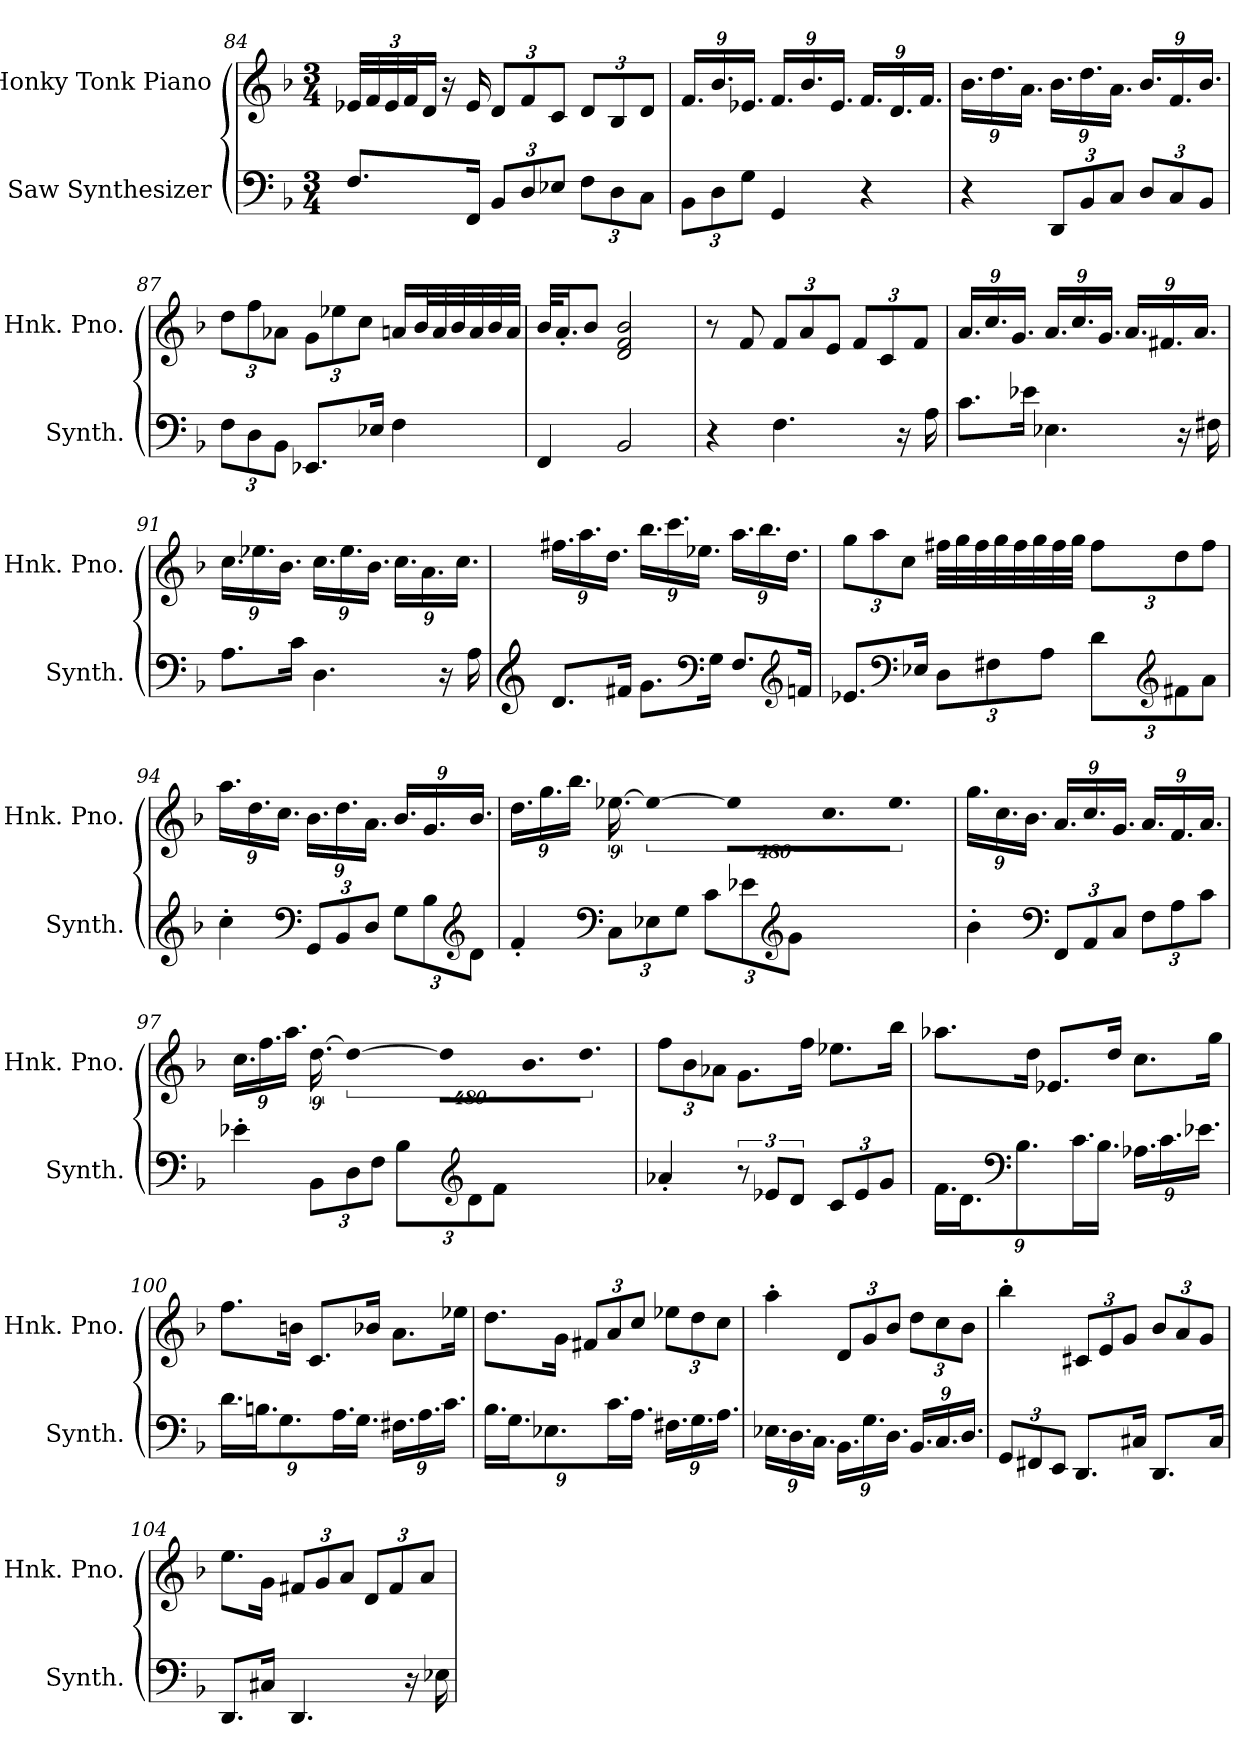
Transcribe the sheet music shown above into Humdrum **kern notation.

**kern	**kern
*part2	*part1
*staff2	*staff1
*I"Saw Synthesizer	*I"Honky Tonk Piano
*I'Synth.	*I'Hnk. Pno.
!!LO:LB:g=z
*clefF4	*clefG2
*k[b-]	*k[b-]
*M3/4	*M3/4
*	*Xbrackettup
=84	=84
8.F/L	48e-X/LLL
.	48f/
.	48e-/
.	48f/J
.	24d/JJ
.	16r
16FF/Jk	16e-/
*Xbrackettup	*
12BB-/L	12d/L
12D/	12f/
12E-X/J	12c/J
12F\L	12d/L
12D\	12B-/
12C\J	12d/J
=85	=85
12BB-\L	18.f/LL
12D\	18.b-/
12G\J	18.e-X/JJ
4GG/	18.f/LL
.	18.b-/
.	18.e-/JJ
4r	18.f/LL
.	18.d/
.	18.f/JJ
!!LO:LB:g=z
=86	=86
4r	18.b-\LL
.	18.dd\
.	18.a\JJ
12DD/L	18.b-\LL
12BB-/	18.dd\
12C/J	18.a\JJ
12D/L	18.b-/LL
12C/	18.f/
12BB-/J	18.b-/JJ
=87	=87
12F\L	12dd\L
12D\	12ff\
12BB-\J	12a-X\J
8.EE-X/L	12g\L
.	12ee-X\
.	12cc\J
16E-X/Jk	.
4F\	16an/LL
.	32b-/L
.	32a/
.	32b-/
.	32a/
.	32b-/
.	32a/JJJ
=88	=88
4FF/	32b-/KLL
.	16.a'/J
.	8b-/J
2BB-/	2d/ 2f/ 2b-/
!!LO:LB:g=z
=89	=89
4r	8r
.	8f/
4.F\	12f/L
.	12a/
.	12e/J
.	12f/L
.	12c/
16r	.
.	12f/J
16A\	.
=90	=90
8.c\L	18.a/LL
.	18.cc/
.	18.g/JJ
16e-X\Jk	.
4.E-X\	18.a/LL
.	18.cc/
.	18.g/JJ
.	18.a/LL
.	18.f#X/
16r	.
.	18.a/JJ
16F#X\	.
=91	=91
8.A\L	18.cc\LL
.	18.ee-X\
.	18.b-\JJ
16c\Jk	.
4.D\	18.cc\LL
.	18.ee-\
.	18.b-\JJ
.	18.cc\LL
.	18.a\
16r	.
.	18.cc\JJ
16A\	.
!!LO:PB:g=z
=92	=92
*clefG2	*
8.d/L	18.ff#X\LL
.	18.aa\
.	18.dd\JJ
16f#X/Jk	.
8.g\L	18.bb-\LL
.	18.ccc\
.	18.ee-X\JJ
*clefF4	*
16G\Jk	.
8.F/L	18.aa\LL
.	18.bb-\
.	18.dd\JJ
*clefG2	*
16fn/Jk	.
=93	=93
8.e-X/L	12gg\L
.	12aa\
.	12cc\J
*clefF4	*
16E-X/Jk	.
12D\L	32ff#X\LLL
.	32gg\
.	32ff#\
12F#X\	.
.	32gg\
.	32ff#\
.	32gg\
12A\J	.
.	32ff#\
.	32gg\JJJ
12d\L	12ff#\L
*clefG2	*
12f#X\	12dd\
12a\J	12ff#\J
!!LO:LB:g=z
=94	=94
4cc'\	18.aa\LL
.	18.dd\
.	18.cc\JJ
*clefF4	*
12GG/L	18.b-\LL
12BB-/	18.dd\
12D/J	18.a\JJ
12G\L	18.b-/LL
12B-\	18.g/
*clefG2	*
12d\J	18.b-/JJ
=95	=95
*	*brackettup
4f'/	18.dd\LL
.	18.gg\
.	18.bb-\JJ
*clefF4	*
12C\L	[18.ee-X\
!	!LO:N:vis=4
12E-X\	1920%427ee-\_
12G\J	.
12c\L	.
!	!LO:N:vis=32
.	1920%53ee-\KLL]
12e-X\	18.cc\
*clefG2	*
12g\J	18.ee-\JJ
!!LO:LB:g=z
=96	=96
*	*Xbrackettup
4b-'\	18.gg\LL
.	18.cc\
.	18.b-\JJ
*clefF4	*
12FF/L	18.a/LL
12AA/	18.cc/
12C/J	18.g/JJ
12F\L	18.a/LL
12A\	18.f/
12c\J	18.a/JJ
=97	=97
*	*brackettup
4e-X'\	18.cc\LL
.	18.ff\
.	18.aa\JJ
12BB-\L	[18.dd\
!	!LO:N:vis=4
12D\	1920%427dd\_
12F\J	.
12B-\L	.
!	!LO:N:vis=32
.	1920%53dd\KLL]
*clefG2	*
12d\	18.b-\
12f\J	18.dd\JJ
=98	=98
*	*Xbrackettup
4a-X'/	12ff\L
.	12b-\
.	12a-X\J
*brackettup	*
12r	8.g\L
12e-X/L	.
12d/J	.
.	16ff\Jk
*Xbrackettup	*
12c/L	8.ee-X\L
12e-/	.
12g/J	.
.	16bb-\Jk
!!LO:LB:g=z
=99	=99
18.f\LL	8.aa-X\L
18.d\J	.
*clefF4	*
9.B-\	.
.	16dd\Jk
.	8.e-X/L
18.c\L	.
18.B-\JJ	.
.	16dd/Jk
18.A-X\LL	8.cc\L
18.c\	.
18.e-X\JJ	.
.	16gg\Jk
=100	=100
18.d\LL	8.ff\L
18.Bn\J	.
9.G\	.
.	16bn\Jk
.	8.c/L
18.A\L	.
18.G\JJ	.
.	16b-X/Jk
18.F#X\LL	8.a\L
18.A\	.
18.c\JJ	.
.	16ee-X\Jk
!!LO:LB:g=z
=101	=101
18.B-\LL	8.dd\L
18.G\J	.
9.E-X\	.
.	16g\Jk
.	12f#X/L
18.c\L	12a/
18.A\JJ	12cc/J
18.F#X\LL	12ee-X\L
18.G\	12dd\
18.A\JJ	12cc\J
=102	=102
18.E-X\LL	4aa'\
18.D\	.
18.C\JJ	.
18.BB-\LL	12d/L
18.G\	12g/
18.D\JJ	12b-/J
18.BB-/LL	12dd\L
18.C/	12cc\
18.D/JJ	12b-\J
=103	=103
12GG/L	4bb-'\
12FF#X/	.
12EE/J	.
8.DD/L	12c#X/L
.	12e/
.	12g/J
16C#X/Jk	.
8.DD/L	12b-/L
.	12a/
.	12g/J
16C#/Jk	.
!!LO:LB:g=z
=104	=104
8.DD/L	8.ee\L
16C#X/Jk	16g\Jk
4.DD/	12f#X/L
.	12g/
.	12a/J
.	12d/L
.	12f#/
16r	.
.	12a/J
16E-X\	.
=	=
*-	*-
